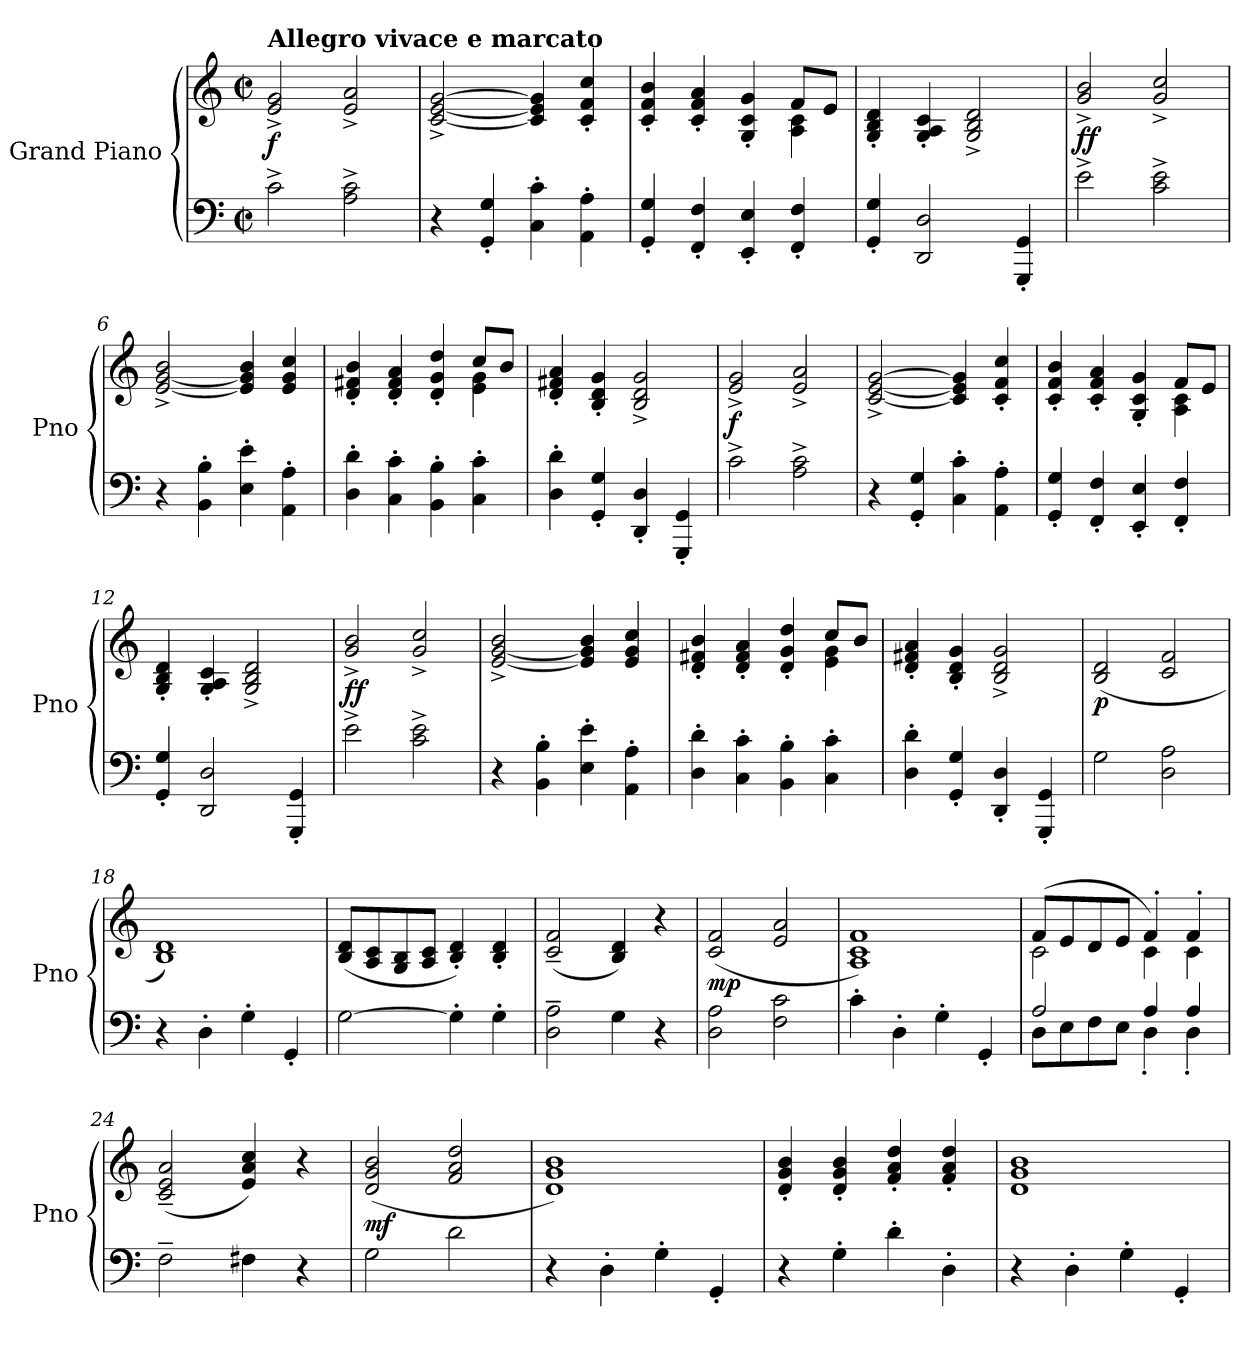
**kern	**kern	**dynam
*part1	*part1	*part1
*staff2	*staff1	*staff1/2
*I"Grand Piano	*	*
*I'Pno	*	*
*clefF4	*clefG2	*
*k[]	*k[]	*
*M2/2	*M2/2	*
*met(c|)	*met(c|)	*
*MM120	*MM120	*
=1	=1	=1
!	!LO:TX:a:B:t=Allegro  vivace e marcato	!
!	!	!LO:DY:b
2c^\	2e/^ 2g/^	f
2A\^ 2c\^	2e/^ 2a/^	.
=2	=2	=2
4r	[2c/^ [2e/^ [2g/^	.
4GG/' 4G/'	.	.
4C\' 4c\'	4c/] 4e/] 4g/]	.
4AA\' 4A\'	4c/' 4f/' 4cc/'	.
=3	=3	=3
*	*^	*
4GG/' 4G/'	4c/' 4f/' 4b/'	2ryy	.
4FF/' 4F/'	4c/' 4f/' 4a/'	.	.
4EE/' 4E/'	4G/' 4c/' 4g/'	4ryy	.
4FF/' 4F/'	8f/L	4A\ 4c\	.
.	8e/J	.	.
*	*v	*v	*
=4	=4	=4
4GG/' 4G/'	4G/' 4B/' 4d/'	.
2DD/ 2D/	4G/' 4A/' 4c/'	.
.	2G/^ 2B/^ 2d/^	.
4GGG/' 4GG/'	.	.
=5	=5	=5
!	!	!LO:DY:b
2e^\	2g/^ 2b/^	ff
2c\^ 2e\^	2g/^ 2cc/^	.
!!LO:LB:g=z
=6	=6	=6
4r	[2e/^ [2g/^ 2b/^	.
4BB\' 4B\'	.	.
4E\' 4e\'	4e/] 4g/] 4b/	.
4AA\' 4A\'	4e/ 4g/ 4cc/	.
=7	=7	=7
*	*^	*
4D\' 4d\'	4d/' 4f#X/' 4b/'	2ryy	.
4C\' 4c\'	4d/' 4f#/' 4a/'	.	.
4BB\' 4B\'	4d/' 4g/' 4dd/'	4ryy	.
4C\' 4c\'	8cc/L	4e\ 4g\	.
.	8b/J	.	.
*	*v	*v	*
=8	=8	=8
4D\' 4d\'	4d/' 4f#X/' 4a/'	.
4GG/' 4G/'	4B/' 4d/' 4g/'	.
4DD/' 4D/'	2B/^ 2d/^ 2g/^	.
4GGG/' 4GG/'	.	.
=9	=9	=9
!	!	!LO:DY:b
2c^\	2e/^ 2g/^	f
2A\^ 2c\^	2e/^ 2a/^	.
=10	=10	=10
4r	[2c/^ [2e/^ [2g/^	.
4GG/' 4G/'	.	.
4C\' 4c\'	4c/] 4e/] 4g/]	.
4AA\' 4A\'	4c/' 4f/' 4cc/'	.
!!LO:LB:g=z
=11	=11	=11
*	*^	*
4GG/' 4G/'	4c/' 4f/' 4b/'	2ryy	.
4FF/' 4F/'	4c/' 4f/' 4a/'	.	.
4EE/' 4E/'	4G/' 4c/' 4g/'	4ryy	.
4FF/' 4F/'	8f/L	4A\ 4c\	.
.	8e/J	.	.
*	*v	*v	*
=12	=12	=12
4GG/' 4G/'	4G/' 4B/' 4d/'	.
2DD/ 2D/	4G/' 4A/' 4c/'	.
.	2G/^ 2B/^ 2d/^	.
4GGG/' 4GG/'	.	.
=13	=13	=13
!	!	!LO:DY:b
2e^\	2g/^ 2b/^	ff
2c\^ 2e\^	2g/^ 2cc/^	.
=14	=14	=14
4r	[2e/^ [2g/^ 2b/^	.
4BB\' 4B\'	.	.
4E\' 4e\'	4e/] 4g/] 4b/	.
4AA\' 4A\'	4e/ 4g/ 4cc/	.
=15	=15	=15
*	*^	*
4D\' 4d\'	4d/' 4f#X/' 4b/'	2ryy	.
4C\' 4c\'	4d/' 4f#/' 4a/'	.	.
4BB\' 4B\'	4d/' 4g/' 4dd/'	4ryy	.
4C\' 4c\'	8cc/L	4e\ 4g\	.
.	8b/J	.	.
*	*v	*v	*
!!LO:LB:g=z
=16	=16	=16
4D\' 4d\'	4d/' 4f#X/' 4a/'	.
4GG/' 4G/'	4B/' 4d/' 4g/'	.
4DD/' 4D/'	2B/^ 2d/^ 2g/^	.
4GGG/' 4GG/'	.	.
=17	=17	=17
!	!	!LO:DY:b
2G\	(2B/ 2d/	p
2D\ 2A\	2c/ 2f/	.
=18	=18	=18
4r	1B 1d)	.
4D'\	.	.
4G'\	.	.
4GG'/	.	.
=19	=19	=19
[2G\	(8B/ 8d/L	.
.	8A/ 8c/	.
.	8G/ 8B/	.
.	8A/ 8c/J	.
4G'\]	4B/' 4d/')	.
4G'\	4B/' 4d/'	.
=20	=20	=20
2D\~ 2A\~	(2c/~ 2f/~	.
4G\	4B/ 4d/)	.
4r	4r	.
!!LO:LB:g=z
=21	=21	=21
!	!	!LO:DY:b
2D\ 2A\	(2c/ 2f/	mp
2F\ 2c\	2e/ 2a/	.
=22	=22	=22
4c'\	1A 1c 1f)	.
4D'\	.	.
4G'\	.	.
4GG'/	.	.
=23	=23	=23
*^	*^	*
2A/	8D\L	(8f/L	2c\	.
.	8E\	8e/	.	.
.	8F\	8d/	.	.
.	8E\J	8e/J	.	.
4A/	4D'\	4f'/)	4c\	.
4A/	4D'\	4f'/	4c\	.
*v	*v	*	*	*
*	*v	*v	*
=24	=24	=24
2F~\	(2c/~ 2e/~ 2a/~	.
4F#X\	4e/ 4a/ 4cc/)	.
4r	4r	.
=25	=25	=25
!	!	!LO:DY:b
2G\	(2d/ 2g/ 2b/	mf
2d\	2f/ 2a/ 2dd/	.
=26	=26	=26
4r	1d 1g 1b)	.
4D'\	.	.
4G'\	.	.
4GG'/	.	.
!!LO:PB:g=z
=27	=27	=27
4r	4d/' 4g/' 4b/'	.
4G'\	4d/' 4g/' 4b/'	.
4d'\	4f/' 4a/' 4dd/'	.
4D'\	4f/' 4a/' 4dd/'	.
=28	=28	=28
4r	1d 1g 1b	.
4D'\	.	.
4G'\	.	.
4GG'/	.	.
=	=	=
*-	*-	*-
